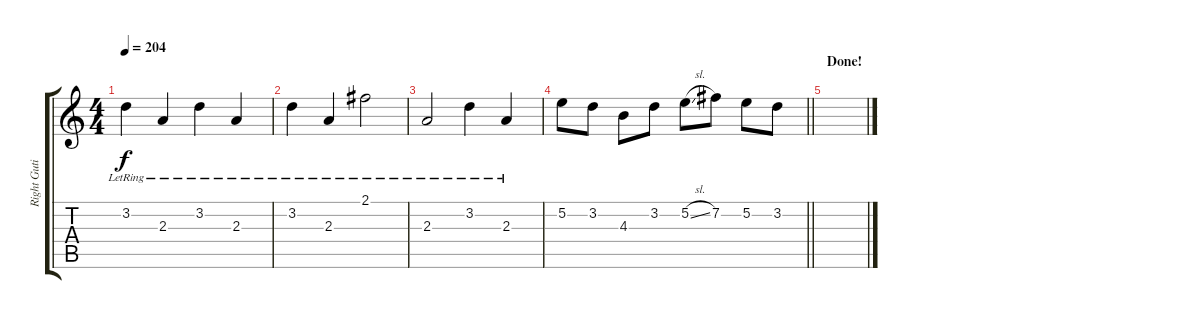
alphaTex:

\track ("Right Gutiar (Lead)" "Right Guti") {instrument overdrivenguitar}
\staff {score tabs}
\tuning (E4 B3 G3 D3 A2 D2) {hide}
\ts (4 4)
\tempo 204
\clef g2
\ks c
3.2{lr}.4{dy f} 2.3{lr}.4 3.2{lr}.4 2.3{lr}.4 |
3.2{lr}.4 2.3{lr}.4 2.1{lr}.2 |
2.3{lr}.2 3.2{lr}.4 2.3{lr}.4 |
\barLineRight lightlight
5.2.8 3.2.8 4.3.8 3.2.8 5.2{sl}.8 7.2.8 5.2.8 3.2.8 |
\section ("" "Done!")
